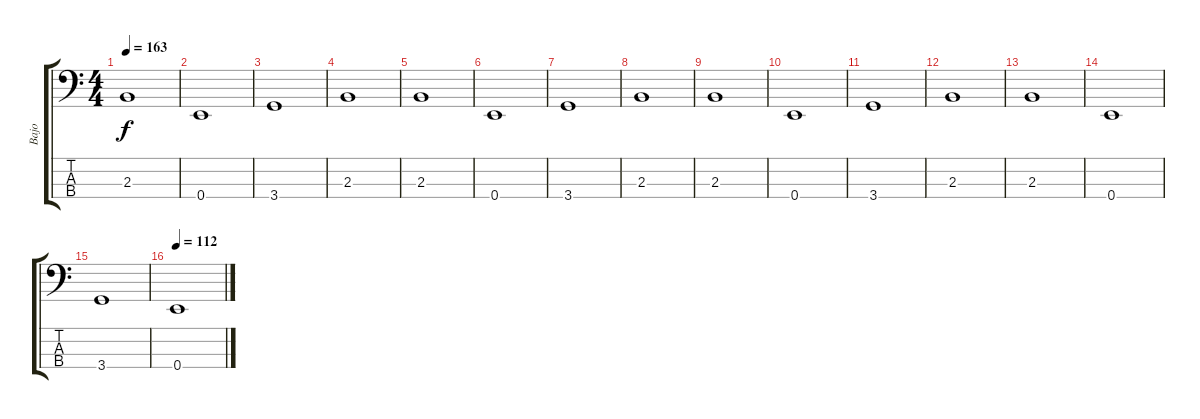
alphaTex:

\track ("Bajo" "Bajo") {instrument electricbasspick}
\staff {score tabs}
\tuning (G2 D2 A1 E1) {hide}
\ts (4 4)
\tempo 163
\clef f4
\ks c
2.3.1{dy f} |
0.4.1 |
3.4.1 |
2.3.1 |
2.3.1 |
0.4.1 |
3.4.1 |
2.3.1 |
2.3.1 |
0.4.1 |
3.4.1 |
2.3.1 |
2.3.1 |
0.4.1 |
3.4.1 |
\tempo 112
0.4.1
